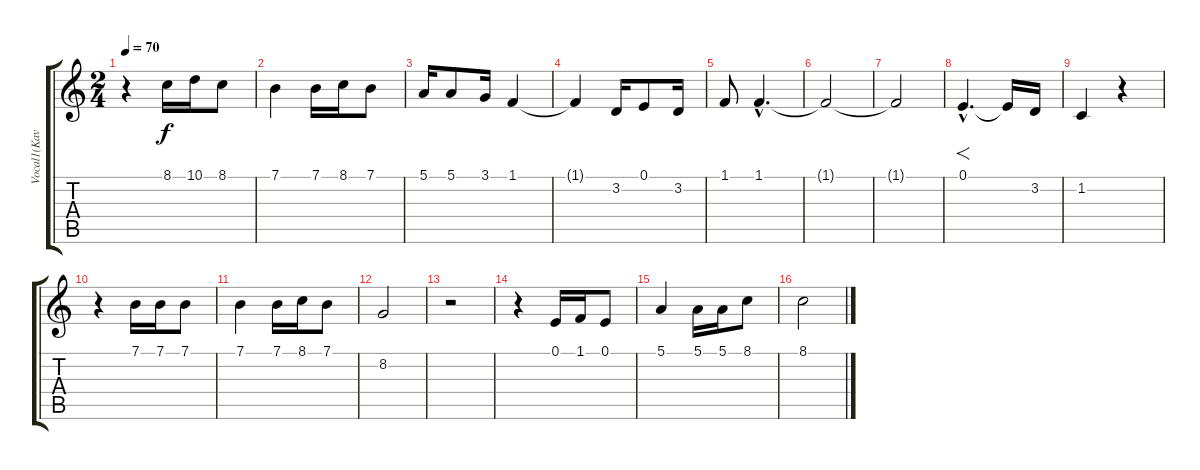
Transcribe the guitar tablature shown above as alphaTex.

\track ("Vocal1(Kaveh)" "Vocal1(Kav") {instrument trumpet}
\staff {score tabs}
\tuning (E4 B3 G3 D3 A2 E2) {hide}
\ts (2 4)
\tempo 70
\clef g2
\ks c
r.4{dy f} 8.1.16 10.1.16 8.1.8 |
7.1.4 7.1.16 8.1.16 7.1.8 |
5.1.16 5.1.8 3.1.16 1.1.4 |
1.1{t}.4 3.2.16 0.1.8 3.2.16 |
1.1.8 1.1{hac}.4{d volume 8} |
1.1{t}.2 |
1.1{t}.2 |
0.1{hac}.4{f d} 0.1{t}.16 3.2.16 |
1.2.4 r.4 |
r.4 7.1.16{volume 16} 7.1.16 7.1.8 |
7.1.4 7.1.16 8.1.16 7.1.8 |
8.2.2 |
r.2 |
r.4 0.1.16 1.1.16 0.1.8 |
5.1.4 5.1.16 5.1.16 8.1.8 |
8.1.2
